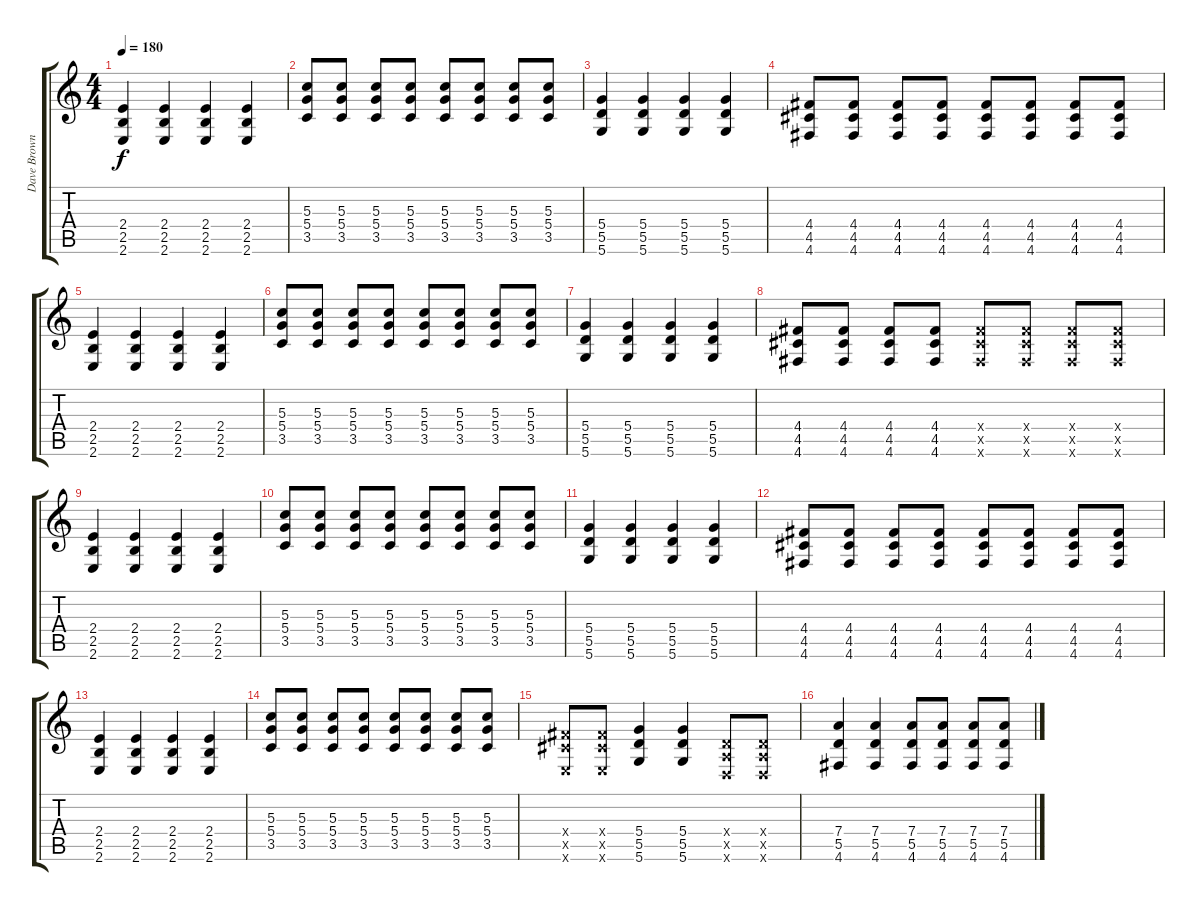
\track ("Dave Brownsound" "Dave Brown") {instrument distortionguitar}
\staff {score tabs}
\tuning (E4 B3 G3 D3 A2 D2) {hide}
\ts (4 4)
\tempo 180
\clef g2
\ks c
(2.4 2.5 2.6).4{dy f} (2.4 2.5 2.6).4 (2.4 2.5 2.6).4 (2.4 2.5 2.6).4 |
(5.3 5.4 3.5).8 (5.3 5.4 3.5).8 (5.3 5.4 3.5).8 (5.3 5.4 3.5).8 (5.3 5.4 3.5).8 (5.3 5.4 3.5).8 (5.3 5.4 3.5).8 (5.3 5.4 3.5).8 |
(5.4 5.5 5.6).4 (5.4 5.5 5.6).4 (5.4 5.5 5.6).4 (5.4 5.5 5.6).4 |
(4.4 4.5 4.6).8 (4.4 4.5 4.6).8 (4.4 4.5 4.6).8 (4.4 4.5 4.6).8 (4.4 4.5 4.6).8 (4.4 4.5 4.6).8 (4.4 4.5 4.6).8 (4.4 4.5 4.6).8 |
(2.4 2.5 2.6).4 (2.4 2.5 2.6).4 (2.4 2.5 2.6).4 (2.4 2.5 2.6).4 |
(5.3 5.4 3.5).8 (5.3 5.4 3.5).8 (5.3 5.4 3.5).8 (5.3 5.4 3.5).8 (5.3 5.4 3.5).8 (5.3 5.4 3.5).8 (5.3 5.4 3.5).8 (5.3 5.4 3.5).8 |
(5.4 5.5 5.6).4 (5.4 5.5 5.6).4 (5.4 5.5 5.6).4 (5.4 5.5 5.6).4 |
(4.4 4.5 4.6).8 (4.4 4.5 4.6).8 (4.4 4.5 4.6).8 (4.4 4.5 4.6).8 (4.4{x} 4.5{x} 4.6{x}).8 (4.4{x} 4.5{x} 4.6{x}).8 (4.4{x} 4.5{x} 4.6{x}).8 (4.4{x} 4.5{x} 4.6{x}).8 |
(2.4 2.5 2.6).4 (2.4 2.5 2.6).4 (2.4 2.5 2.6).4 (2.4 2.5 2.6).4 |
(5.3 5.4 3.5).8 (5.3 5.4 3.5).8 (5.3 5.4 3.5).8 (5.3 5.4 3.5).8 (5.3 5.4 3.5).8 (5.3 5.4 3.5).8 (5.3 5.4 3.5).8 (5.3 5.4 3.5).8 |
(5.4 5.5 5.6).4 (5.4 5.5 5.6).4 (5.4 5.5 5.6).4 (5.4 5.5 5.6).4 |
(4.4 4.5 4.6).8 (4.4 4.5 4.6).8 (4.4 4.5 4.6).8 (4.4 4.5 4.6).8 (4.4 4.5 4.6).8 (4.4 4.5 4.6).8 (4.4 4.5 4.6).8 (4.4 4.5 4.6).8 |
(2.4 2.5 2.6).4 (2.4 2.5 2.6).4 (2.4 2.5 2.6).4 (2.4 2.5 2.6).4 |
(5.3 5.4 3.5).8 (5.3 5.4 3.5).8 (5.3 5.4 3.5).8 (5.3 5.4 3.5).8 (5.3 5.4 3.5).8 (5.3 5.4 3.5).8 (5.3 5.4 3.5).8 (5.3 5.4 3.5).8 |
(4.4{x} 4.5{x} 2.6{x}).8 (4.4{x} 4.5{x} 2.6{x}).8 (5.4 5.5 5.6).4 (5.4 5.5 5.6).4 (0.4{x} 0.5{x} 0.6{x}).8 (0.4{x} 0.5{x} 0.6{x}).8 |
(7.4 5.5 4.6).4 (7.4 5.5 4.6).4 (7.4 5.5 4.6).8 (7.4 5.5 4.6).8 (7.4 5.5 4.6).8 (7.4 5.5 4.6).8
